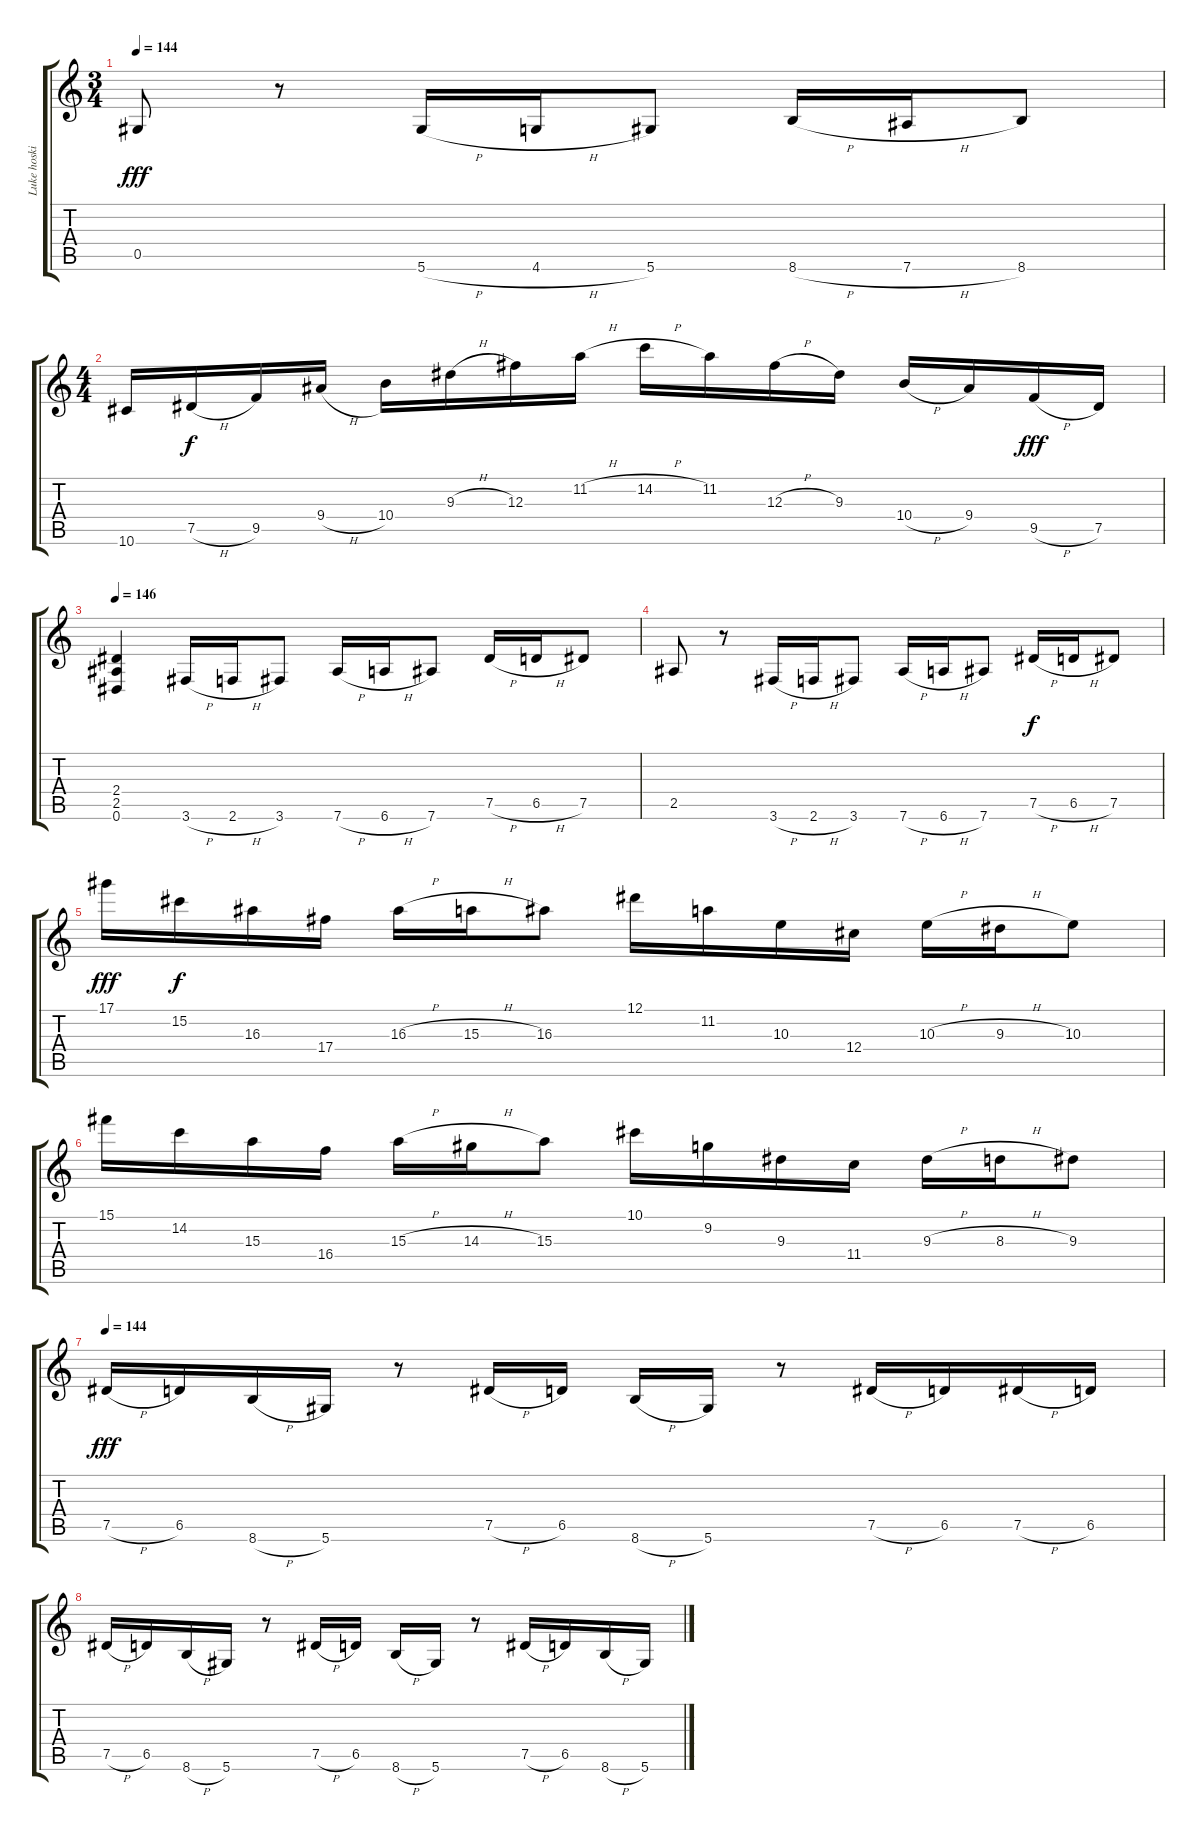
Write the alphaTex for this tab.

\track ("Luke hoskin" "Luke hoski") {solo instrument distortionguitar}
\staff {score tabs}
\tuning (Eb4 Bb3 Gb3 Db3 Ab2 Eb2) {hide}
\ts (3 4)
\tempo 144
\clef g2
\ks c
0.5.8{dy fff} r.8 5.6{h}.16 4.6{h}.16 5.6.8 8.6{h}.16 7.6{h}.16 8.6.8 |
\ts (4 4)
10.6.16 7.5{h}.16{dy f} 9.5.16 9.4{h}.16 10.4.16 9.3{h}.16 12.3.16 11.2{h}.16 14.2{h}.16 11.2.16 12.3{h}.16 9.3.16 10.4{h}.16 9.4.16 9.5{h}.16{dy fff} 7.5.16 |
\tempo 146
(2.4 2.5 0.6).4 3.6{h}.16 2.6{h}.16 3.6.8 7.6{h}.16 6.6{h}.16 7.6.8 7.5{h}.16 6.5{h}.16 7.5.8 |
2.5.8 r.8 3.6{h}.16 2.6{h}.16 3.6.8 7.6{h}.16 6.6{h}.16 7.6.8 7.5{h}.16{dy f} 6.5{h}.16 7.5.8 |
17.1.16{dy fff} 15.2.16{dy f} 16.3.16 17.4.16 16.3{h}.16 15.3{h}.16 16.3.8 12.1.16 11.2.16 10.3.16 12.4.16 10.3{h}.16 9.3{h}.16 10.3.8 |
15.1.16 14.2.16 15.3.16 16.4.16 15.3{h}.16 14.3{h}.16 15.3.8 10.1.16 9.2.16 9.3.16 11.4.16 9.3{h}.16 8.3{h}.16 9.3.8 |
\tempo 144
7.5{h}.16{dy fff} 6.5.16 8.6{h}.16 5.6.16 r.8 7.5{h}.16 6.5.16 8.6{h}.16 5.6.16 r.8 7.5{h}.16 6.5.16 7.5{h}.16 6.5.16 |
7.5{h}.16 6.5.16 8.6{h}.16 5.6.16 r.8 7.5{h}.16 6.5.16 8.6{h}.16 5.6.16 r.8 7.5{h}.16 6.5.16 8.6{h}.16 5.6.16
